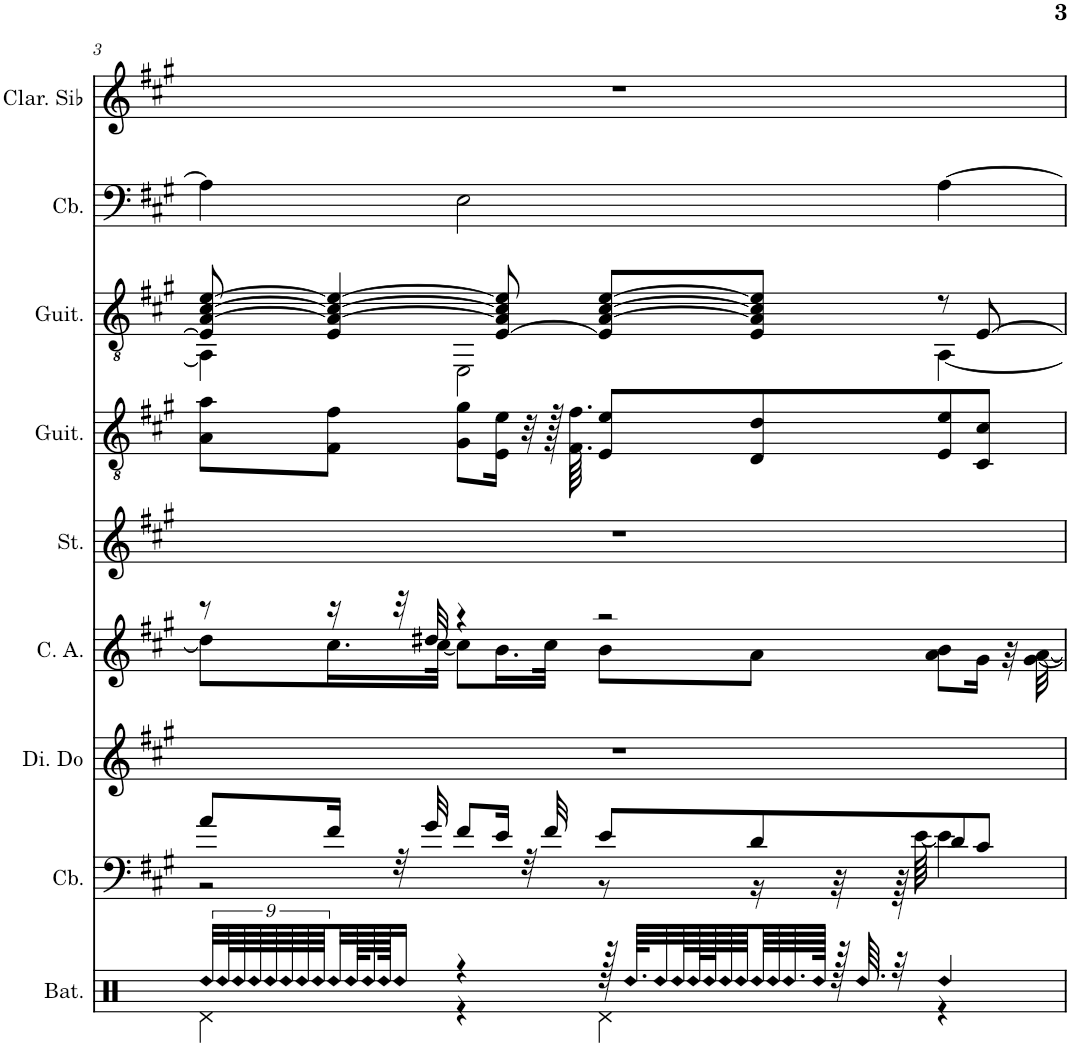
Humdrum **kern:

**kern	**kern	**kern	**kern	**kern	**kern	**kern	**kern	**kern
*part9	*part8	*part7	*part6	*part5	*part4	*part3	*part2	*part1
*staff9	*staff8	*staff7	*staff6	*staff5	*staff4	*staff3	*staff2	*staff1
*I"Batterie, Drums	*I"Contrebasse, Acoustic Bass	*I"Dizi en Do, Piccolo	*I"Cor anglais, English Horn	*I"Cordes, String Ensemble 2	*I"Guitare acoustique, Acoustic Guitar (steel)	*I"Guitare classique, Acoustic Guitar (nylon)	*I"Contrebasse, Acoustic Bass	*I"Clarinette en Sib
*I'Bat.	*I'Cb.	*I'Di. Do	*I'C. A.	*I'St.	*I'Guit.	*I'Guit.	*I'Cb.	*I'Clar. Sib
!!LO:PB:g=z
*clefX	*clefF4	*clefG2	*clefG2	*clefG2	*clefGv2	*clefGv2	*clefF4	*clefG2
*	*Trd7c12	*Trd-7c-12	*Trd4c7	*	*	*	*Trd7c12	*Trd1c2
*k[]	*k[f#c#g#]	*k[f#c#g#]	*k[f#c#g#]	*k[f#c#g#]	*k[f#c#g#]	*k[f#c#g#]	*k[f#c#g#]	*k[f#c#g#]
*M4/4	*M4/4	*M4/4	*M4/4	*M4/4	*M4/4	*M4/4	*M4/4	*M4/4
=3	=3	=3	=3	=3	=3	=3	=3	=3
!LO:N:head=diamond	!	!	!	!	!	!	!	!
*^	*^	*	*^	*	*	*^	*	*
36Rdd/LLL	4Rd\	8a/L	2r	1r	8r	8dd#\L]	1r	8A\ 8a\L	8E/] [8A/ [8c#/ [8e/	4AA\]	4A\]	1r
!LO:N:head=diamond	!	!	!	!	!	!	!	!	!	!	!	!
72Rdd/L	.	.	.	.	.	.	.	.	.	.	.	.
!LO:N:head=diamond	!	!	!	!	!	!	!	!	!	!	!	!
72Rdd/	.	.	.	.	.	.	.	.	.	.	.	.
!LO:N:head=diamond	!	!	!	!	!	!	!	!	!	!	!	!
72Rdd/	.	.	.	.	.	.	.	.	.	.	.	.
!LO:N:head=diamond	!	!	!	!	!	!	!	!	!	!	!	!
72Rdd/	.	.	.	.	.	.	.	.	.	.	.	.
!LO:N:head=diamond	!	!	!	!	!	!	!	!	!	!	!	!
72Rdd/	.	.	.	.	.	.	.	.	.	.	.	.
!LO:N:head=diamond	!	!	!	!	!	!	!	!	!	!	!	!
72Rdd/	.	.	.	.	.	.	.	.	.	.	.	.
!LO:N:head=diamond	!	!	!	!	!	!	!	!	!	!	!	!
72Rdd/J	.	.	.	.	.	.	.	.	.	.	.	.
!LO:N:head=diamond	!	!	!	!	!	!	!	!	!	!	!	!
32Rdd/	.	16f#/Jk	.	.	16r	16.cc#\L	.	8F#\ 8f#\J	4E/ 4A/_ 4c#/_ 4e/_	.	.	.
!LO:N:head=diamond	!	!	!	!	!	!	!	!	!	!	!	!
128Rdd/KL	.	.	.	.	.	.	.	.	.	.	.	.
!LO:N:head=diamond	!	!	!	!	!	!	!	!	!	!	!	!
64Rdd/	.	.	.	.	.	.	.	.	.	.	.	.
!LO:N:head=diamond	!	!	!	!	!	!	!	!	!	!	!	!
128Rdd/JJK	.	.	.	.	.	.	.	.	.	.	.	.
!LO:N:head=diamond	!	!	!	!	!	!	!	!	!	!	!	!
16Rdd/JJ	.	32r	.	.	32r	.	.	.	.	.	.	.
.	.	32g#/	.	.	32dd#X/	[32cc#\JJk	.	.	.	.	.	.
4r	4r	8f#/L	.	.	4r	8cc#\L]	.	8G#\ 8g#\L	.	2EE\	2E\	.
.	.	16e/Jk	.	.	.	16.b\L	.	16E\ 16e\Jk	[8E/ 8A/] 8c#/] 8e/]	.	.	.
.	.	32r	.	.	.	.	.	32r	.	.	.	.
.	.	32f#/	.	.	.	32cc#\JJk	.	128r	.	.	.	.
.	.	.	.	.	.	.	.	64.F#\ 64.f#\	.	.	.	.
128r	4Rd\	8e/L	8r	.	2r	8b\L	.	8E/ 8e/L	8E/] [8A/ [8c#/ [8e/L	.	.	.
!LO:N:head=diamond	!	!	!	!	!	!	!	!	!	!	!	!
64.Rdd/KLLL	.	.	.	.	.	.	.	.	.	.	.	.
!LO:N:head=diamond	!	!	!	!	!	!	!	!	!	!	!	!
32Rdd/	.	.	.	.	.	.	.	.	.	.	.	.
!LO:N:head=diamond	!	!	!	!	!	!	!	!	!	!	!	!
64Rdd/L	.	.	.	.	.	.	.	.	.	.	.	.
!LO:N:head=diamond	!	!	!	!	!	!	!	!	!	!	!	!
128Rdd/L	.	.	.	.	.	.	.	.	.	.	.	.
!LO:N:head=diamond	!	!	!	!	!	!	!	!	!	!	!	!
128Rdd/J	.	.	.	.	.	.	.	.	.	.	.	.
!LO:N:head=diamond	!	!	!	!	!	!	!	!	!	!	!	!
64Rdd/	.	.	.	.	.	.	.	.	.	.	.	.
!LO:N:head=diamond	!	!	!	!	!	!	!	!	!	!	!	!
64Rdd/	.	.	.	.	.	.	.	.	.	.	.	.
!LO:N:head=diamond	!	!	!	!	!	!	!	!	!	!	!	!
64Rdd/	.	8d/	16r	.	.	8a\J	.	8D/ 8d/	8E/ 8A/] 8c#/] 8e/]J	.	.	.
!LO:N:head=diamond	!	!	!	!	!	!	!	!	!	!	!	!
64Rdd/	.	.	.	.	.	.	.	.	.	.	.	.
!LO:N:head=diamond	!	!	!	!	!	!	!	!	!	!	!	!
64.Rdd/	.	.	.	.	.	.	.	.	.	.	.	.
!LO:N:head=diamond	!	!	!	!	!	!	!	!	!	!	!	!
128Rdd/JJJJk	.	.	.	.	.	.	.	.	.	.	.	.
128r	.	.	32r	.	.	.	.	.	.	.	.	.
!LO:N:head=diamond	!	!	!	!	!	!	!	!	!	!	!	!
64.Rdd/	.	.	.	.	.	.	.	.	.	.	.	.
32r	.	.	64r	.	.	.	.	.	.	.	.	.
.	.	.	[64e\	.	.	.	.	.	.	.	.	.
!LO:N:head=diamond	!	!	!	!	!	!	!	!	!	!	!	!
4Rdd/	4r	8d/	4e\]	.	.	8a\ 8b\L	.	8E/ 8e/	8r	[4AA\	[4A\	.
.	.	8c#/J	.	.	.	16g#\Jk	.	8C#/ 8c#/J	[8E/	.	.	.
.	.	.	.	.	.	32r	.	.	.	.	.	.
.	.	.	.	.	.	[32g#\ [32a\	.	.	.	.	.	.
*v	*v	*	*	*	*v	*v	*	*	*v	*v	*	*
*	*v	*v	*	*	*	*	*	*	*
=	=	=	=	=	=	=	=	=
*-	*-	*-	*-	*-	*-	*-	*-	*-
